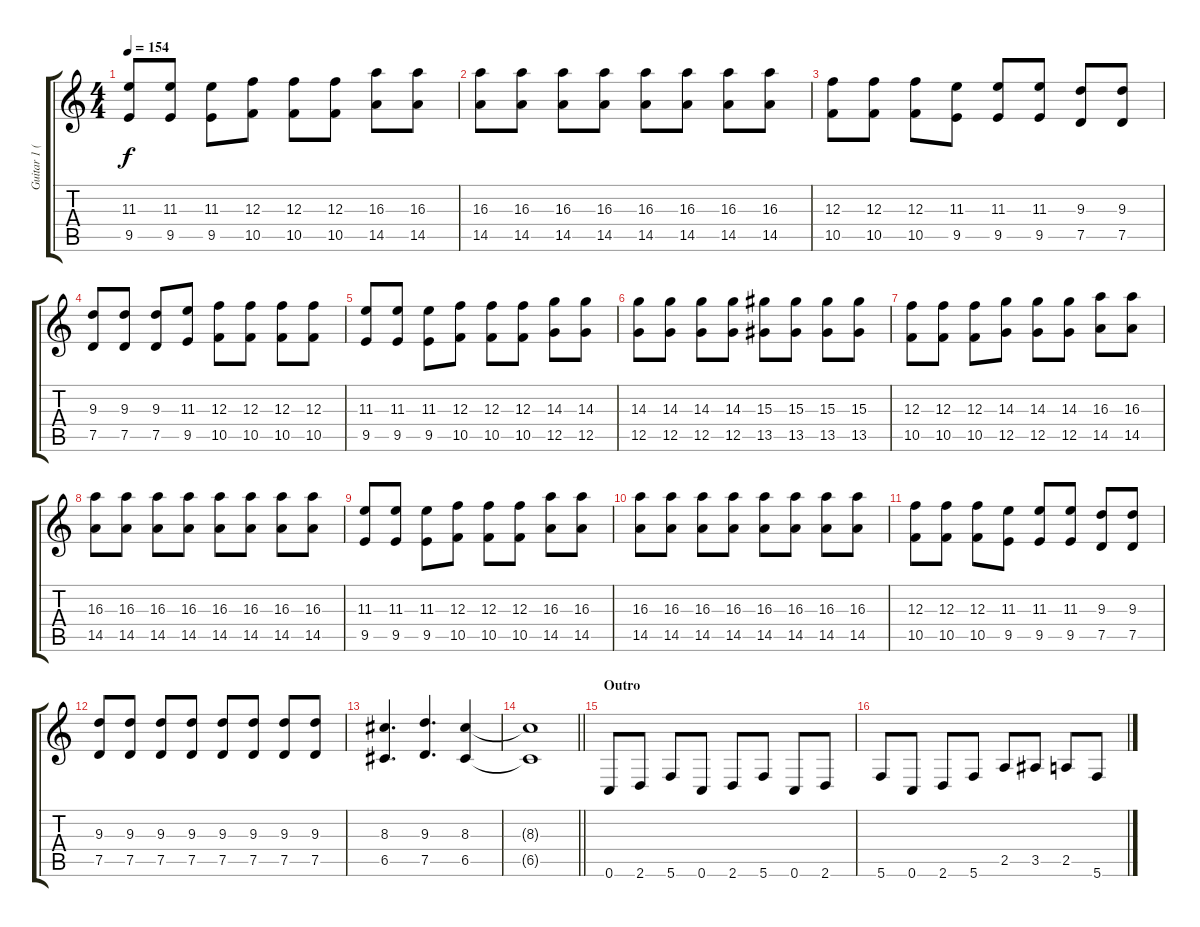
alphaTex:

\track ("Guitar 1 (Dan Jacobs)" "Guitar 1 (") {instrument distortionguitar}
\staff {score tabs}
\tuning (D4 A3 F3 C3 G2 C2) {hide}
\ts (4 4)
\tempo 154
\clef g2
\ks c
(11.3 9.5).8{dy f} (11.3 9.5).8 (11.3 9.5).8 (12.3 10.5).8 (12.3 10.5).8 (12.3 10.5).8 (16.3 14.5).8 (16.3 14.5).8 |
(16.3 14.5).8 (16.3 14.5).8 (16.3 14.5).8 (16.3 14.5).8 (16.3 14.5).8 (16.3 14.5).8 (16.3 14.5).8 (16.3 14.5).8 |
(12.3 10.5).8 (12.3 10.5).8 (12.3 10.5).8 (11.3 9.5).8 (11.3 9.5).8 (11.3 9.5).8 (9.3 7.5).8 (9.3 7.5).8 |
(9.3 7.5).8 (9.3 7.5).8 (9.3 7.5).8 (11.3 9.5).8 (12.3 10.5).8 (12.3 10.5).8 (12.3 10.5).8 (12.3 10.5).8 |
(11.3 9.5).8 (11.3 9.5).8 (11.3 9.5).8 (12.3 10.5).8 (12.3 10.5).8 (12.3 10.5).8 (14.3 12.5).8 (14.3 12.5).8 |
(14.3 12.5).8 (14.3 12.5).8 (14.3 12.5).8 (14.3 12.5).8 (15.3 13.5).8 (15.3 13.5).8 (15.3 13.5).8 (15.3 13.5).8 |
(12.3 10.5).8 (12.3 10.5).8 (12.3 10.5).8 (14.3 12.5).8 (14.3 12.5).8 (14.3 12.5).8 (16.3 14.5).8 (16.3 14.5).8 |
(16.3 14.5).8 (16.3 14.5).8 (16.3 14.5).8 (16.3 14.5).8 (16.3 14.5).8 (16.3 14.5).8 (16.3 14.5).8 (16.3 14.5).8 |
(11.3 9.5).8 (11.3 9.5).8 (11.3 9.5).8 (12.3 10.5).8 (12.3 10.5).8 (12.3 10.5).8 (16.3 14.5).8 (16.3 14.5).8 |
(16.3 14.5).8 (16.3 14.5).8 (16.3 14.5).8 (16.3 14.5).8 (16.3 14.5).8 (16.3 14.5).8 (16.3 14.5).8 (16.3 14.5).8 |
(12.3 10.5).8 (12.3 10.5).8 (12.3 10.5).8 (11.3 9.5).8 (11.3 9.5).8 (11.3 9.5).8 (9.3 7.5).8 (9.3 7.5).8 |
(9.3 7.5).8 (9.3 7.5).8 (9.3 7.5).8 (9.3 7.5).8 (9.3 7.5).8 (9.3 7.5).8 (9.3 7.5).8 (9.3 7.5).8 |
(8.3 6.5).4{d} (9.3 7.5).4{d} (8.3 6.5).4 |
\barLineRight lightlight
(8.3{t} 6.5{t}).1 |
\section ("" "Outro")
0.6.8 2.6.8 5.6.8 0.6.8 2.6.8 5.6.8 0.6.8 2.6.8 |
5.6.8 0.6.8 2.6.8 5.6.8 2.5.8 3.5.8 2.5.8 5.6.8
